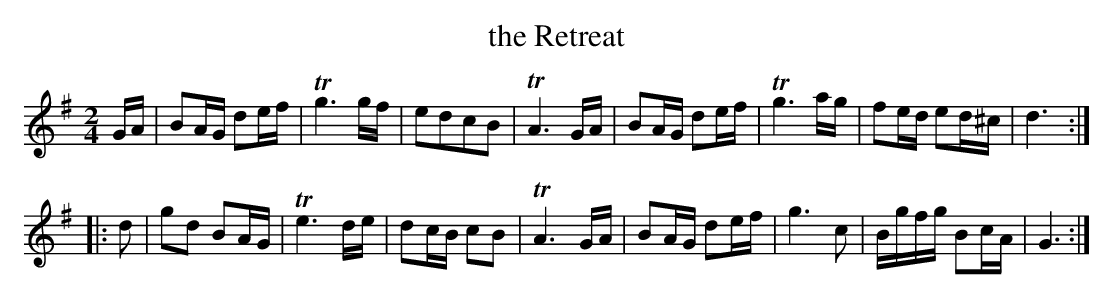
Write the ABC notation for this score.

X:1
T: the Retreat
M: 2/4
L: 1/16
K: G
GA |\
B2AG d2ef | Tg6 gf | e2d2c2B2 | TA6 GA |\
B2AG d2ef | Tg6 ag | f2ed e2d^c | d6 :|
|: d2 |\
g2d2 B2AG | Te6 de | d2cB c2B2 | TA6 GA |\
B2AG d2ef | g6 c2 | Bgfg B2cA | G6 :|
